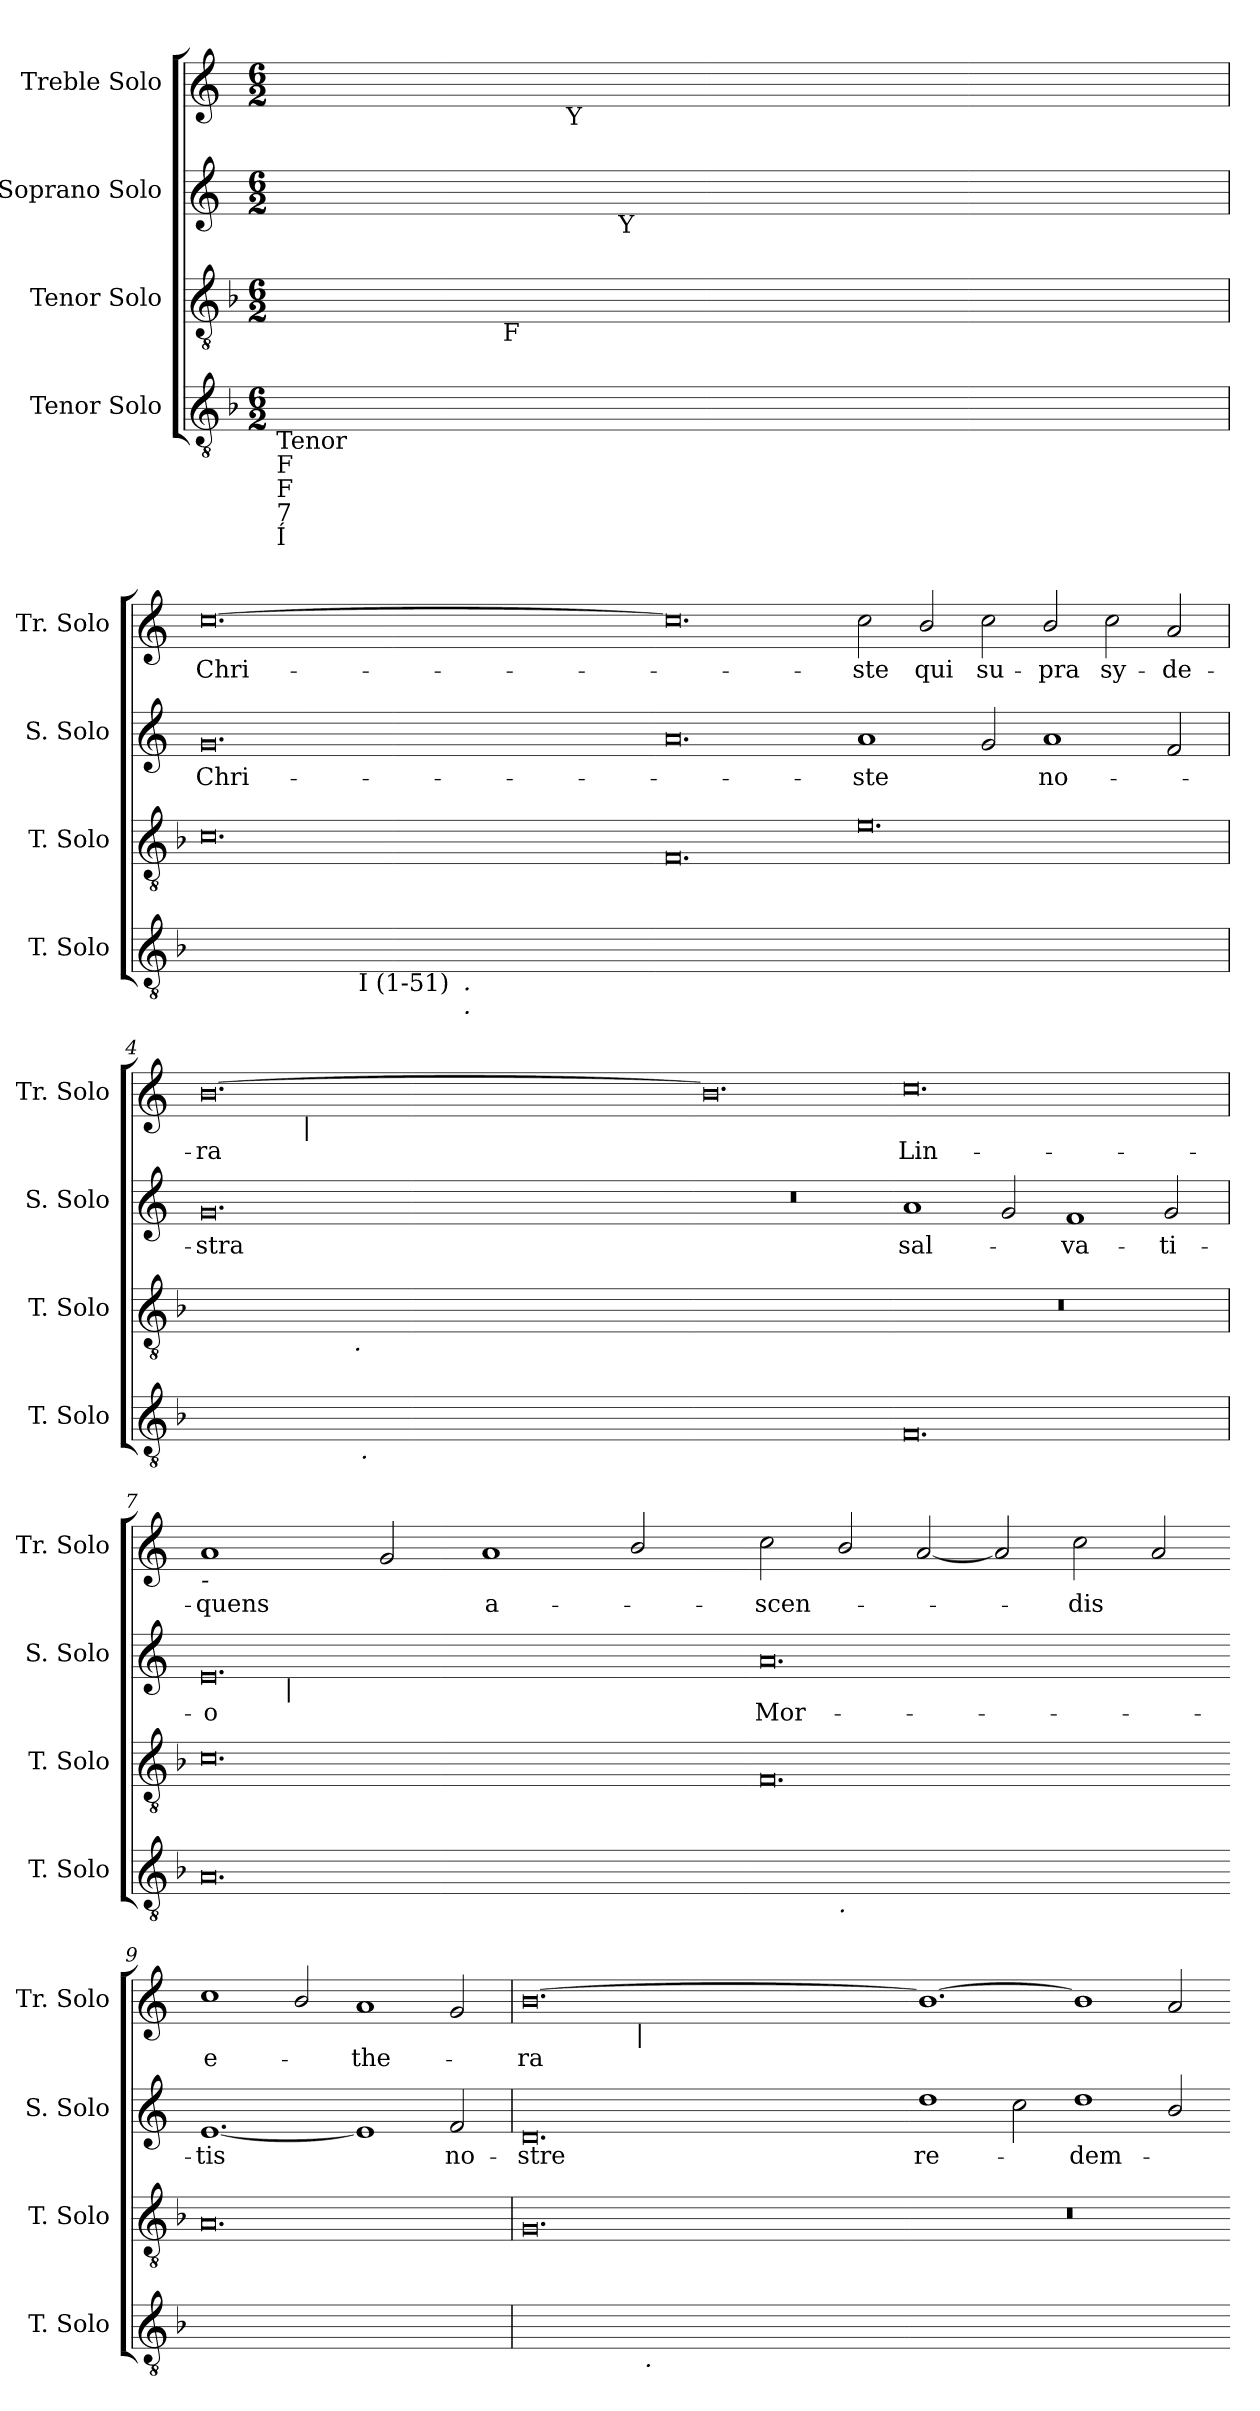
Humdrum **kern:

**kern	**kern	**kern	**text	**kern	**text
*part4	*part3	*part2	*part2	*part1	*part1
*staff4	*staff3	*staff2	*staff2	*staff1	*staff1
*I"Tenor Solo	*I"Tenor Solo	*I"Soprano Solo	*	*I"Treble Solo	*
*I'T. Solo	*I'T. Solo	*I'S. Solo	*	*I'Tr. Solo	*
!!LO:PB:g=z
*clefGv2	*clefGv2	*clefG2	*	*clefG2	*
*ITrd7c12	*ITrd7c12	*	*	*	*
*k[b-]	*k[b-]	*k[]	*	*k[]	*
*F:	*F:	*C:	*	*C:	*
*M6/2	*M6/2	*M6/2	*	*M6/2	*
=1	=1	=1	=1	=1	=1
!	!	!	!	!LO:TX:b:t=F	!
!	!	!	!	!LO:TX:a:t=7	!
!	!	!	!	!LO:TX:b:t=Y	!
!	!	!	!	!LO:TX:b:t=Y	!
!	!	!LO:TX:b:t=a	!	!	!
!	!LO:TX:b:t=Contratenor	!	!	!	!
!	!LO:TX:a:t=o	!	!	!	!
!	!LO:TX:a:t=o	!	!	!	!
!	!LO:TX:a:t=F	!	!	!	!
!	!LO:TX:b:t=7	!	!	!	!
!	!LO:TX:a:t=F	!	!	!	!
!	!LO:TX:b:t=o	!	!	!	!
!	!LO:TX:a:t=7	!	!	!	!
!	!LO:TX:b:t=F	!	!	!	!
!	!LO:TX:b:t=Í	!	!	!	!
!LO:TX:b:t=Tenor	!	!	!	!	!
!LO:TX:b:t=F	!	!	!	!	!
!LO:TX:b:t=F	!	!	!	!	!
!LO:TX:b:t=7	!	!	!	!	!
!LO:TX:b:t=Í	!	!	!	!	!
!LO:N:vis=1	!LO:N:vis=1	!LO:N:vis=1	!	!LO:N:vis=1	!
*	*^	*^	*	*^	*
0.ryy	0.ryy	2ryy	0.ryy	2ryy	.	0.ryy	2ryy	.
.	.	4ryy	.	4ryy	.	.	4ryy	.
.	.	128..ryy	.	8ryy	.	.	16ryy	.
!	!	!LO:TX:b:t=F	!	!	!	!	!	!
.	.	1ryy	.	.	.	.	.	.
.	.	.	.	.	.	.	32ryy	.
.	.	.	.	.	.	.	256ryy	.
.	.	.	.	.	.	.	1024ryy	.
!	!	!	!	!	!	!	!LO:TX:b:t=Y	!
.	.	.	.	.	.	.	1ryy	.
.	.	.	.	64ryy	.	.	.	.
.	.	.	.	128...ryy	.	.	.	.
!	!	!	!	!LO:TX:b:t=Y	!	!	!	!
.	.	.	.	1ryy	.	.	.	.
.	.	1ryy	.	.	.	.	.	.
.	.	.	.	.	.	.	1ryy	.
.	.	.	.	1ryy	.	.	.	.
.	.	8ryy	.	.	.	.	.	.
.	.	.	.	.	.	.	8ryy	.
.	.	16ryy	.	.	.	.	.	.
.	.	.	.	16ryy	.	.	.	.
.	.	32ryy	.	.	.	.	.	.
.	.	.	.	32ryy	.	.	.	.
.	.	.	.	.	.	.	64ryy	.
.	.	64ryy	.	.	.	.	.	.
.	.	.	.	.	.	.	128ryy	.
.	.	.	.	.	.	.	512.ryy	.
.	.	512ryy	.	.	.	.	.	.
.	.	.	.	1024ryy	.	.	.	.
*	*v	*v	*	*	*	*v	*v	*
*	*	*v	*v	*	*	*
=1	=1	=1	=1	=1	=1
*	*^	*^	*	*^	*
!	!	!	!	!	!LO:LY:b:color=#000000	!	!	!
*	*v	*v	*	*	*	*v	*v	*
*	*	*v	*v	*	*	*
*	*^	*^	*	*^	*
!	!	!	!	!	!	!LO:TX:b:t=[ ]	!	!
!	!	!	!	!	!	!LO:TX:b:t=Ë	!	!
!	!	!	!LO:TX:b:t=[ ]	!	!	!	!	!
!	!	!	!LO:TX:b:t=Ë	!	!	!	!	!
!	!LO:TX:b:t=[ ]	!	!	!	!	!	!	!
!	!LO:TX:b:t=Ë	!	!	!	!	!	!	!
!LO:TX:b:t=[ ]	!	!	!	!	!	!	!	!
!LO:TX:b:t=Ë	!	!	!	!	!	!	!	!
!	!	!	!	!	!	!	!	!LO:LY:b:color=#000000
*^	*	*	*	*	*	*	*	*
*	*	*v	*v	*	*	*	*v	*v	*
*	*^	*	*v	*v	*	*	*
[>0.Ciyy	1ryy	1ryy	0.Ci	0.gi	Chri-	[>0.cci	Chri-
.	4ryy	2ryy	.	.	.	.	.
.	32ryy	.	.	.	.	.	.
.	64ryy	.	.	.	.	.	.
.	256ryy	.	.	.	.	.	.
.	1024ryy	.	.	.	.	.	.
!	!LO:TX:b:t=I (1-51)	!	!	!	!	!	!
.	1ryy	.	.	.	.	.	.
.	.	8ryy	.	.	.	.	.
.	.	16ryy	.	.	.	.	.
.	.	32ryy	.	.	.	.	.
.	.	64ryy	.	.	.	.	.
.	.	128ryy	.	.	.	.	.
.	.	512ryy	.	.	.	.	.
!	!	!LO:TX:b:i:t=.	!	!	!	!	!
!	!	!LO:TX:b:i:t=.	!	!	!	!	!
.	.	1ryy	.	.	.	.	.
.	2ryy	.	.	.	.	.	.
.	.	4ryy	.	.	.	.	.
.	8ryy	.	.	.	.	.	.
.	16ryy	.	.	.	.	.	.
.	128ryy	.	.	.	.	.	.
.	.	256.ryy	.	.	.	.	.
.	512.ryy	.	.	.	.	.	.
*v	*v	*v	*	*	*	*	*
=2-	=2-	=2-	=2-	=2-	=2-
0.Ciyy_>	0.FFi	0.ai	.	0.cci]	.
=3-	=3-	=3-	=3-	=3-	=3-
!	!	!	!LO:LY:b:color=#000000	!	!
!	!	!	!	!	!LO:LY:b:color=#000000
0.Ciyy]	0.Ei	1ai	-ste	2cci\	-ste
!	!	!	!	!	!LO:LY:b:color=#000000
.	.	.	.	2bi/	qui
!	!	!	!	!	!LO:LY:b:color=#000000
.	.	2gi/	.	2cci\	su-
!	!	!	!LO:LY:b:color=#000000	!	!
!	!	!	!	!	!LO:LY:b:color=#000000
.	.	1ai	no-	2bi/	-pra
!	!	!	!	!	!LO:LY:b:color=#000000
.	.	.	.	2cci\	sy-
!	!	!	!	!	!LO:LY:b:color=#000000
.	.	2fi/	.	2ai/	-de-
=4	=4	=4	=4	=4	=4
!	!	!	!LO:LY:b:color=#000000	!	!
!	!	!	!	!	!LO:LY:b:color=#000000
*^	*^	*	*	*^	*
[<0.GGiyy	2ryy	[>0.Diyy	2ryy	0.gi	-stra	[<0.bi	2ryy	-ra
.	4ryy	.	8ryy	.	.	.	16ryy	.
.	.	.	.	.	.	.	32ryy	.
.	.	.	.	.	.	.	128ryy	.
.	.	.	.	.	.	.	512ryy	.
!	!	!	!	!	!	!	!LO:TX:b:i:t=|	!
.	.	.	.	.	.	.	1ryy	.
.	.	.	16ryy	.	.	.	.	.
.	.	.	32ryy	.	.	.	.	.
.	.	.	64...ryy	.	.	.	.	.
!	!	!	!LO:TX:b:i:t=.	!	!	!	!	!
.	.	.	1ryy	.	.	.	.	.
.	256..ryy	.	.	.	.	.	.	.
!	!LO:TX:b:i:t=.	!	!	!	!	!	!	!
.	1ryy	.	.	.	.	.	.	.
.	.	.	.	.	.	.	1ryy	.
.	.	.	1ryy	.	.	.	.	.
.	1ryy	.	.	.	.	.	.	.
.	.	.	.	.	.	.	4ryy	.
.	.	.	4ryy	.	.	.	.	.
.	8ryy	.	.	.	.	.	.	.
.	.	.	.	.	.	.	8ryy	.
.	16ryy	.	.	.	.	.	.	.
.	32ryy	.	.	.	.	.	.	.
.	64ryy	.	.	.	.	.	.	.
.	.	.	.	.	.	.	64ryy	.
.	128ryy	.	.	.	.	.	.	.
.	.	.	.	.	.	.	256.ryy	.
.	.	.	512ryy	.	.	.	.	.
.	1024ryy	.	.	.	.	.	.	.
=5-	=5-	=5-	=5-	=5-	=5-	=5-	=5-	=5-
!	!	!	!	!LO:N:vis=1	!	!	!	!
*v	*v	*	*	*	*	*v	*v	*
*	*v	*v	*	*	*	*
0.GGiyy]	0.Diyy]	0.r	.	0.bi]	.
=6-	=6-	=6-	=6-	=6-	=6-
!	!LO:N:vis=1	!	!	!	!
!	!	!	!LO:LY:b:color=#000000	!	!
!	!	!	!	!	!LO:LY:b:color=#000000
0.FFi	0.r	1ai	sal-	0.cci	Lin-
.	.	2gi/	.	.	.
!	!	!	!LO:LY:b:color=#000000	!	!
.	.	1fi	-va-	.	.
!	!	!	!LO:LY:b:color=#000000	!	!
.	.	2gi/	-ti-	.	.
!!LO:LB:g=z
=7	=7	=7	=7	=7	=7
!	!	!	!LO:LY:b:color=#000000	!	!
!	!	!	!	!LO:TX:b:i:t=-	!
!	!	!LO:TX:b:i:t=-	!	!	!
!	!	!	!	!	!LO:LY:b:color=#000000
*	*	*^	*	*	*
0.AAi	0.Ci	0.ei	4ryy	-o	1ai	-quens
.	.	.	32ryy	.	.	.
.	.	.	64ryy	.	.	.
.	.	.	128ryy	.	.	.
.	.	.	512ryy	.	.	.
!	!	!	!LO:TX:b:i:t=|	!	!	!
.	.	.	1ryy	.	.	.
.	.	.	.	.	2gi/	.
.	.	.	1ryy	.	.	.
!	!	!	!	!	!	!LO:LY:b:color=#000000
.	.	.	.	.	1ai	a-
.	.	.	2ryy	.	.	.
.	.	.	.	.	2bi/	.
.	.	.	8ryy	.	.	.
.	.	.	16ryy	.	.	.
.	.	.	256.ryy	.	.	.
*	*	*v	*v	*	*	*
=8-	=8-	=8-	=8-	=8-	=8-
*	*	*^	*	*	*
!	!	!	!	!LO:LY:b:color=#000000	!	!
*	*	*v	*v	*	*	*
*	*	*^	*	*	*
!	!	!	!	!	!	!LO:LY:b:color=#000000
*^	*	*v	*v	*	*	*
[>0.Ciyy	2ryy	0.FFi	0.ai	Mor-	2cci\	-scen-
!	!LO:TX:b:i:t=.	!	!	!	!	!
.	1ryy	.	.	.	2bi/	.
.	.	.	.	.	[<2ai/	.
.	1.ryy	.	.	.	2ai/]	.
!	!	!	!	!	!	!LO:LY:b:color=#000000
.	.	.	.	.	2cci\	-dis
.	.	.	.	.	2ai/	.
*v	*v	*	*	*	*	*
=9-	=9-	=9-	=9-	=9-	=9-
*^	*	*	*	*	*
!	!	!	!	!LO:LY:b:color=#000000	!	!
*v	*v	*	*	*	*	*
*^	*	*	*	*	*
!	!	!	!	!	!	!LO:LY:b:color=#000000
*v	*v	*	*	*	*	*
0.Ciyy]	0.AAi	[<1.ei	-tis	1cci	e-
.	.	.	.	2bi/	.
!	!	!	!	!	!LO:LY:b:color=#000000
.	.	1ei]	.	1ai	-the-
!	!	!	!LO:LY:b:color=#000000	!	!
.	.	2fi/	no-	2gi/	.
=10	=10	=10	=10	=10	=10
!	!	!	!LO:LY:b:color=#000000	!	!
!	!	!	!	!	!LO:LY:b:color=#000000
*^	*	*	*	*^	*
[>0.Diyy	2ryy	0.GGi	0.di	-stre	[<0.bi	2ryy	-ra
.	8ryy	.	.	.	.	8ryy	.
.	16ryy	.	.	.	.	16ryy	.
.	64ryy	.	.	.	.	128..ryy	.
!	!	!	!	!	!	!LO:TX:b:i:t=|	!
.	.	.	.	.	.	1ryy	.
.	128...ryy	.	.	.	.	.	.
!	!LO:TX:b:i:t=.	!	!	!	!	!	!
.	1ryy	.	.	.	.	.	.
.	.	.	.	.	.	1ryy	.
.	1ryy	.	.	.	.	.	.
.	.	.	.	.	.	4ryy	.
.	4ryy	.	.	.	.	.	.
.	.	.	.	.	.	32ryy	.
.	32ryy	.	.	.	.	.	.
.	.	.	.	.	.	64ryy	.
.	.	.	.	.	.	512ryy	.
.	1024ryy	.	.	.	.	.	.
=11-	=11-	=11-	=11-	=11-	=11-	=11-	=11-
!	!	!LO:N:vis=1	!	!	!	!	!
*v	*v	*	*	*	*v	*v	*
*^	*	*	*	*^	*
!	!	!	!	!LO:LY:b:color=#000000	!	!	!
*v	*v	*	*	*	*v	*v	*
0.Diyy]	0.r	1ddi	re-	1.bi_<	.
.	.	2cci\	.	.	.
!	!	!	!LO:LY:b:color=#000000	!	!
.	.	1ddi	-dem-	1bi]	.
.	.	2bi/	.	2ai/	.
=-	=-	=-	=-	=-	=-
*-	*-	*-	*-	*-	*-
